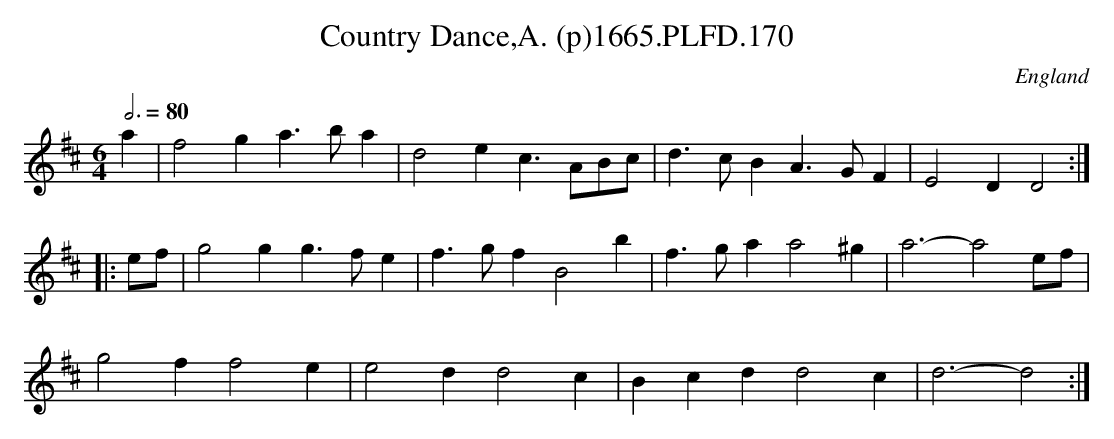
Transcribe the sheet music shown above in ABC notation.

X:1
T:Country Dance,A. (p)1665.PLFD.170
M:6/4
L:1/4
Q:3/4=80
O:England
K:D
a|f2ga>ba|d2ec>AB/c/|d>cBA>GF|E2DD2:|
|:e/f/|g2gg>fe|f>gfB2b|f>gaa2^g|a3-a2e/f/|
g2ff2e|e2dd2c|Bcdd2c|d3-d2:|
